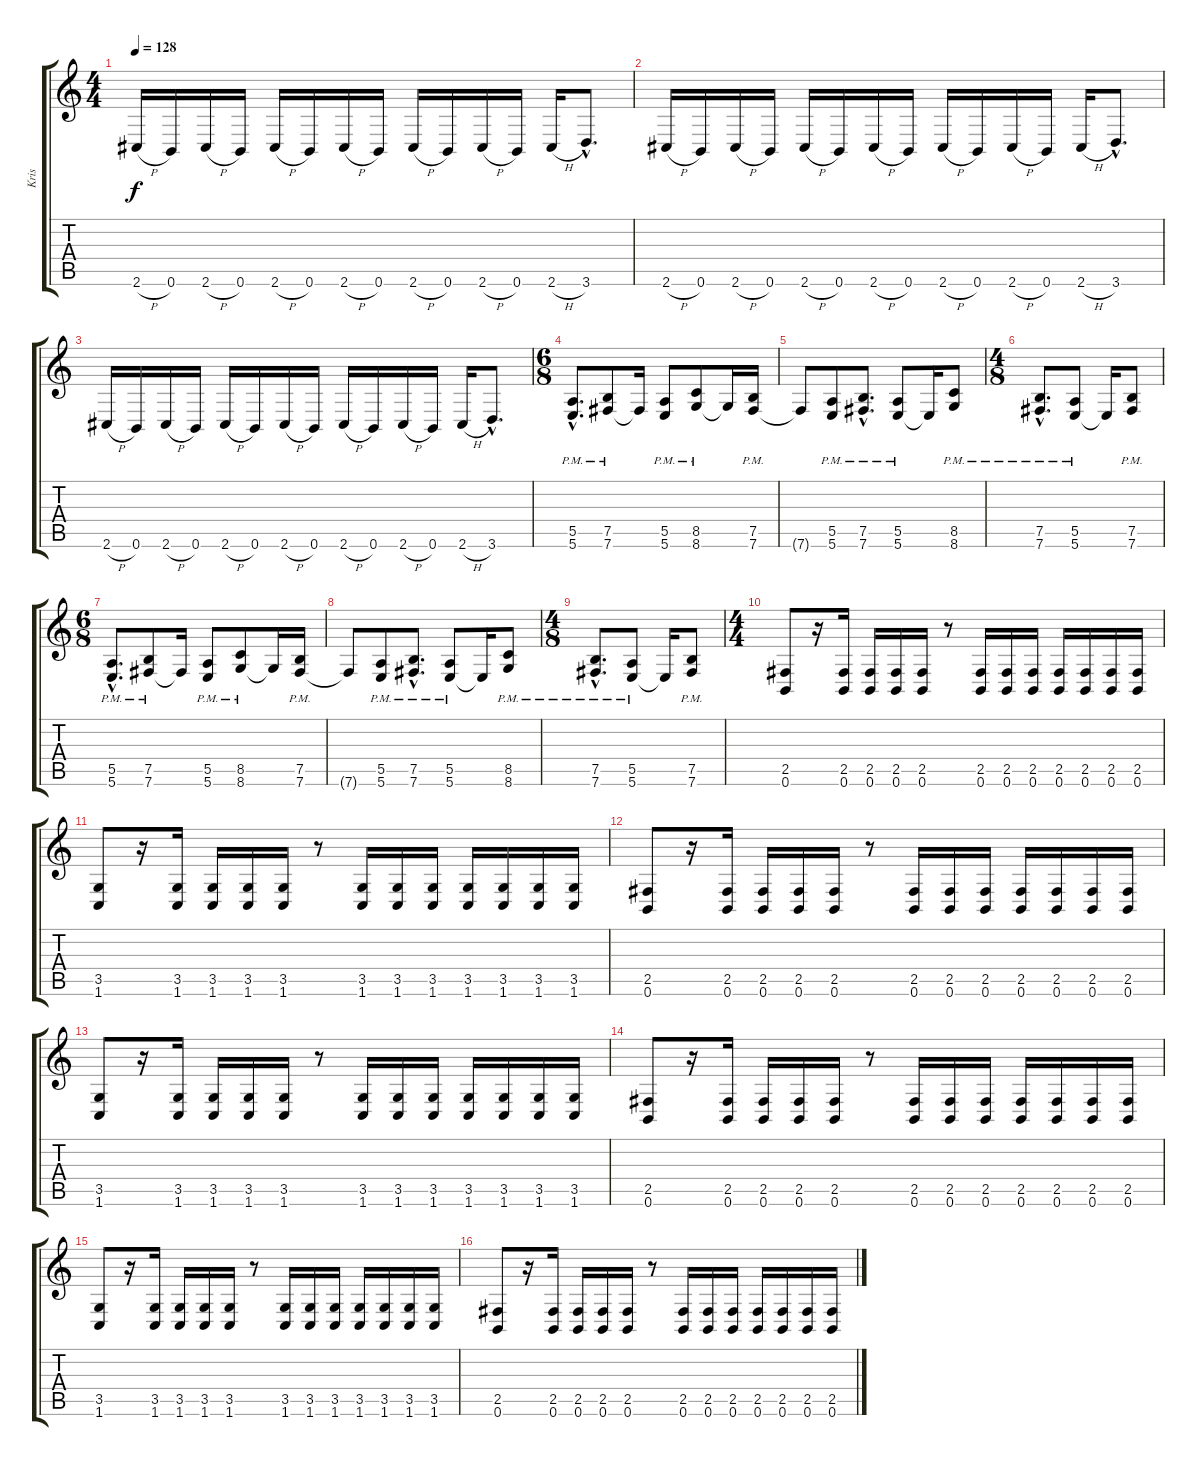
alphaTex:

\track ("Kris" "Kris") {instrument distortionguitar}
\staff {score tabs}
\tuning (B3 Gb3 D3 A2 E2 B1) {hide}
\ts (4 4)
\tempo 128
\clef g2
\ks c
2.6{h}.16{dy f} 0.6.16 2.6{h}.16 0.6.16 2.6{h}.16 0.6.16 2.6{h}.16 0.6.16 2.6{h}.16 0.6.16 2.6{h}.16 0.6.16 2.6{h}.16 3.6{hac}.8{d} |
2.6{h}.16 0.6.16 2.6{h}.16 0.6.16 2.6{h}.16 0.6.16 2.6{h}.16 0.6.16 2.6{h}.16 0.6.16 2.6{h}.16 0.6.16 2.6{h}.16 3.6{hac}.8{d} |
2.6{h}.16 0.6.16 2.6{h}.16 0.6.16 2.6{h}.16 0.6.16 2.6{h}.16 0.6.16 2.6{h}.16 0.6.16 2.6{h}.16 0.6.16 2.6{h}.16 3.6{hac}.8{d} |
\ts (6 8)
(5.5{hac pm} 5.6{hac pm}).8{d} (7.5{pm} 7.6{pm}).8 7.6{t}.16 (5.5{pm} 5.6{pm}).8 (8.5{pm} 8.6{pm}).8 8.6{t}.16 (7.5{pm} 7.6{pm}).16 |
7.6{t}.8 (5.5{pm} 5.6{pm}).8 (7.5{hac pm} 7.6{hac pm}).8{d} (5.5{pm} 5.6{pm}).8 5.6{t}.16 (8.5{pm} 8.6{pm}).8 |
\ts (4 8)
(7.5{hac pm} 7.6{hac pm}).8{d} (5.5{pm} 5.6{pm}).8 5.6{t}.16 (7.5{pm} 7.6{pm}).8 |
\ts (6 8)
(5.5{hac pm} 5.6{hac pm}).8{d} (7.5{pm} 7.6{pm}).8 7.6{t}.16 (5.5{pm} 5.6{pm}).8 (8.5{pm} 8.6{pm}).8 8.6{t}.16 (7.5{pm} 7.6{pm}).16 |
7.6{t}.8 (5.5{pm} 5.6{pm}).8 (7.5{hac pm} 7.6{hac pm}).8{d} (5.5{pm} 5.6{pm}).8 5.6{t}.16 (8.5{pm} 8.6{pm}).8 |
\ts (4 8)
(7.5{hac pm} 7.6{hac pm}).8{d} (5.5{pm} 5.6{pm}).8 5.6{t}.16 (7.5{pm} 7.6{pm}).8 |
\ts (4 4)
(2.5 0.6).8 r.16 (2.5 0.6).16 (2.5 0.6).16 (2.5 0.6).16 (2.5 0.6).16 r.8 (2.5 0.6).16 (2.5 0.6).16 (2.5 0.6).16 (2.5 0.6).16 (2.5 0.6).16 (2.5 0.6).16 (2.5 0.6).16 |
(3.5 1.6).8 r.16 (3.5 1.6).16 (3.5 1.6).16 (3.5 1.6).16 (3.5 1.6).16 r.8 (3.5 1.6).16 (3.5 1.6).16 (3.5 1.6).16 (3.5 1.6).16 (3.5 1.6).16 (3.5 1.6).16 (3.5 1.6).16 |
(2.5 0.6).8 r.16 (2.5 0.6).16 (2.5 0.6).16 (2.5 0.6).16 (2.5 0.6).16 r.8 (2.5 0.6).16 (2.5 0.6).16 (2.5 0.6).16 (2.5 0.6).16 (2.5 0.6).16 (2.5 0.6).16 (2.5 0.6).16 |
(3.5 1.6).8 r.16 (3.5 1.6).16 (3.5 1.6).16 (3.5 1.6).16 (3.5 1.6).16 r.8 (3.5 1.6).16 (3.5 1.6).16 (3.5 1.6).16 (3.5 1.6).16 (3.5 1.6).16 (3.5 1.6).16 (3.5 1.6).16 |
(2.5 0.6).8 r.16 (2.5 0.6).16 (2.5 0.6).16 (2.5 0.6).16 (2.5 0.6).16 r.8 (2.5 0.6).16 (2.5 0.6).16 (2.5 0.6).16 (2.5 0.6).16 (2.5 0.6).16 (2.5 0.6).16 (2.5 0.6).16 |
(3.5 1.6).8 r.16 (3.5 1.6).16 (3.5 1.6).16 (3.5 1.6).16 (3.5 1.6).16 r.8 (3.5 1.6).16 (3.5 1.6).16 (3.5 1.6).16 (3.5 1.6).16 (3.5 1.6).16 (3.5 1.6).16 (3.5 1.6).16 |
(2.5 0.6).8 r.16 (2.5 0.6).16 (2.5 0.6).16 (2.5 0.6).16 (2.5 0.6).16 r.8 (2.5 0.6).16 (2.5 0.6).16 (2.5 0.6).16 (2.5 0.6).16 (2.5 0.6).16 (2.5 0.6).16 (2.5 0.6).16
